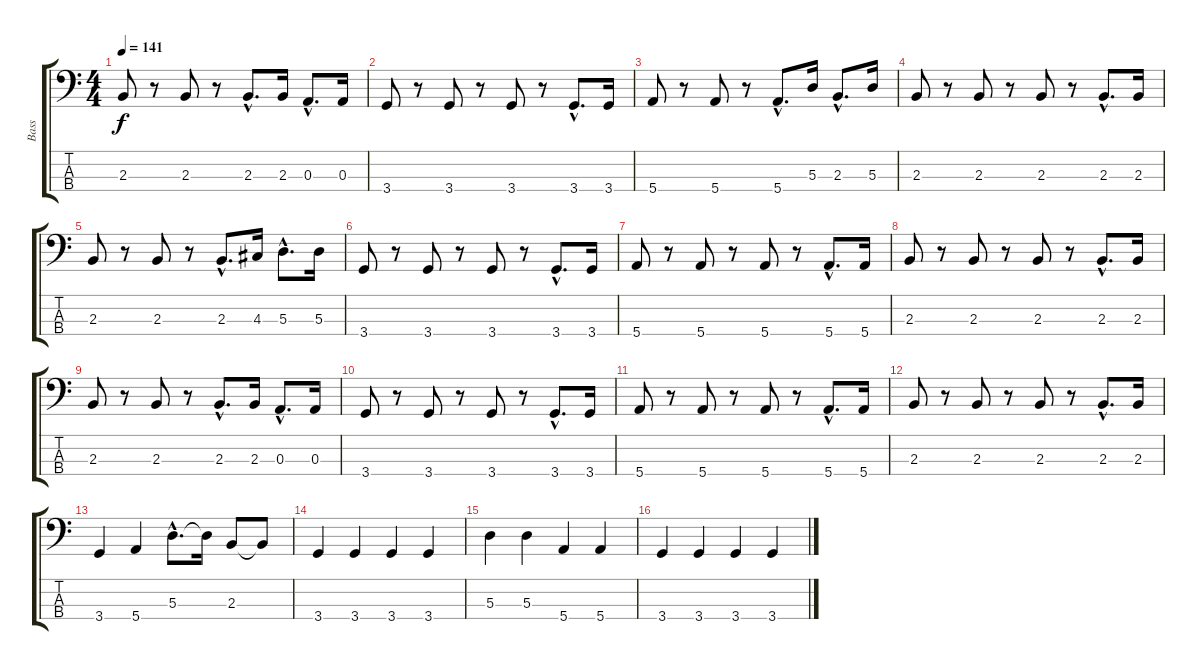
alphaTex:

\track ("Bass" "Bass") {instrument electricbassfinger}
\staff {score tabs}
\tuning (G2 D2 A1 E1) {hide}
\ts (4 4)
\tempo 141
\clef f4
\ks c
2.3.8{dy f} r.8 2.3.8 r.8 2.3{hac}.8{d} 2.3.16 0.3{hac}.8{d} 0.3.16 |
3.4.8 r.8 3.4.8 r.8 3.4.8 r.8 3.4{hac}.8{d} 3.4.16 |
5.4.8 r.8 5.4.8 r.8 5.4{hac}.8{d} 5.3.16 2.3{hac}.8{d} 5.3.16 |
2.3.8 r.8 2.3.8 r.8 2.3.8 r.8 2.3{hac}.8{d} 2.3.16 |
2.3.8 r.8 2.3.8 r.8 2.3{hac}.8{d} 4.3.16 5.3{hac}.8{d} 5.3.16 |
3.4.8 r.8 3.4.8 r.8 3.4.8 r.8 3.4{hac}.8{d} 3.4.16 |
5.4.8 r.8 5.4.8 r.8 5.4.8 r.8 5.4{hac}.8{d} 5.4.16 |
2.3.8 r.8 2.3.8 r.8 2.3.8 r.8 2.3{hac}.8{d} 2.3.16 |
2.3.8 r.8 2.3.8 r.8 2.3{hac}.8{d} 2.3.16 0.3{hac}.8{d} 0.3.16 |
3.4.8 r.8 3.4.8 r.8 3.4.8 r.8 3.4{hac}.8{d} 3.4.16 |
5.4.8 r.8 5.4.8 r.8 5.4.8 r.8 5.4{hac}.8{d} 5.4.16 |
2.3.8 r.8 2.3.8 r.8 2.3.8 r.8 2.3{hac}.8{d} 2.3.16 |
3.4.4 5.4.4 5.3{hac}.8{d} 5.3{t}.16 2.3.8 2.3{t}.8 |
3.4.4 3.4.4 3.4.4 3.4.4 |
5.3.4 5.3.4 5.4.4 5.4.4 |
3.4.4 3.4.4 3.4.4 3.4.4
